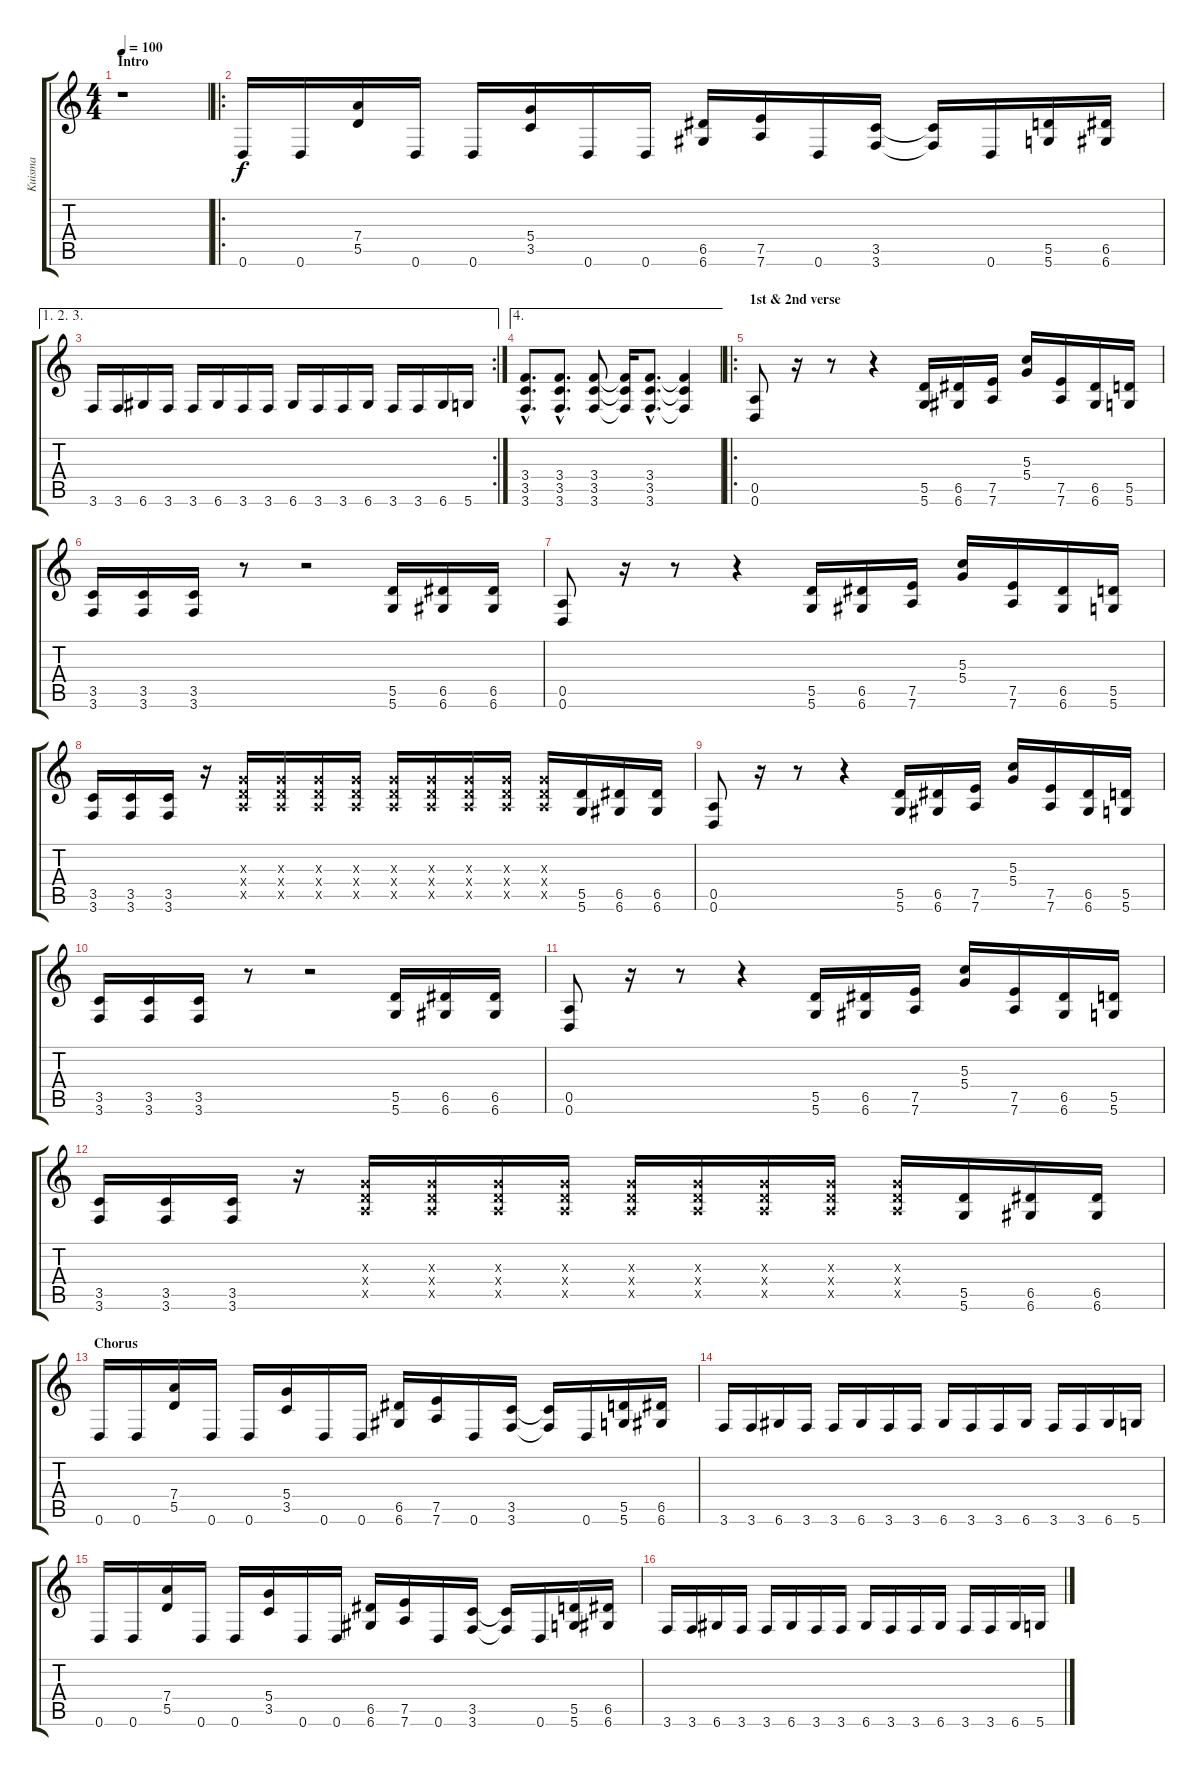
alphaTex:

\track ("Kuisma" "Kuisma") {instrument distortionguitar}
\staff {score tabs}
\tuning (E4 B3 G3 D3 A2 D2) {hide}
\ts (4 4)
\section ("" "Intro")
\tempo 100
\clef g2
\ks c
r.1{dy f instrument distortionguitar} |
\ro
0.6.16 0.6.16 (7.4 5.5).16 0.6.16 0.6.16 (5.4 3.5).16 0.6.16 0.6.16 (6.5 6.6).16 (7.5 7.6).16 0.6.16 (3.5 3.6).16 (3.5{t} 3.6{t}).16 0.6.16 (5.5 5.6).16 (6.5 6.6).16 |
\ae (1 2 3)
\rc 2
3.6.16 3.6.16 6.6.16 3.6.16 3.6.16 6.6.16 3.6.16 3.6.16 6.6.16 3.6.16 3.6.16 6.6.16 3.6.16 3.6.16 6.6.16 5.6.16 |
\ae 4
(3.4{hac} 3.5{hac} 3.6{hac}).8{d} (3.4{hac} 3.5{hac} 3.6{hac}).8{d} (3.4 3.5 3.6).8 (3.4{t} 3.5{t} 3.6{t}).16 (3.4{hac} 3.5{hac} 3.6{hac}).8{d} (3.4{t} 3.5{t} 3.6{t}).4 |
\ro
\section ("" "1st & 2nd verse")
(0.5 0.6).8 r.16 r.8 r.4 (5.5 5.6).16 (6.5 6.6).16 (7.5 7.6).16 (5.3 5.4).16 (7.5 7.6).16 (6.5 6.6).16 (5.5 5.6).16 |
(3.5 3.6).16 (3.5 3.6).16 (3.5 3.6).16 r.8 r.2 (5.5 5.6).16 (6.5 6.6).16 (6.5 6.6).16 |
(0.5 0.6).8 r.16 r.8 r.4 (5.5 5.6).16 (6.5 6.6).16 (7.5 7.6).16 (5.3 5.4).16 (7.5 7.6).16 (6.5 6.6).16 (5.5 5.6).16 |
(3.5 3.6).16 (3.5 3.6).16 (3.5 3.6).16 r.16 (0.3{x} 0.4{x} 0.5{x}).16 (0.3{x} 0.4{x} 0.5{x}).16 (0.3{x} 0.4{x} 0.5{x}).16 (0.3{x} 0.4{x} 0.5{x}).16 (0.3{x} 0.4{x} 0.5{x}).16 (0.3{x} 0.4{x} 0.5{x}).16 (0.3{x} 0.4{x} 0.5{x}).16 (0.3{x} 0.4{x} 0.5{x}).16 (0.3{x} 0.4{x} 0.5{x}).16 (5.5 5.6).16 (6.5 6.6).16 (6.5 6.6).16 |
(0.5 0.6).8 r.16 r.8 r.4 (5.5 5.6).16 (6.5 6.6).16 (7.5 7.6).16 (5.3 5.4).16 (7.5 7.6).16 (6.5 6.6).16 (5.5 5.6).16 |
(3.5 3.6).16 (3.5 3.6).16 (3.5 3.6).16 r.8 r.2 (5.5 5.6).16 (6.5 6.6).16 (6.5 6.6).16 |
(0.5 0.6).8 r.16 r.8 r.4 (5.5 5.6).16 (6.5 6.6).16 (7.5 7.6).16 (5.3 5.4).16 (7.5 7.6).16 (6.5 6.6).16 (5.5 5.6).16 |
(3.5 3.6).16 (3.5 3.6).16 (3.5 3.6).16 r.16 (0.3{x} 0.4{x} 0.5{x}).16 (0.3{x} 0.4{x} 0.5{x}).16 (0.3{x} 0.4{x} 0.5{x}).16 (0.3{x} 0.4{x} 0.5{x}).16 (0.3{x} 0.4{x} 0.5{x}).16 (0.3{x} 0.4{x} 0.5{x}).16 (0.3{x} 0.4{x} 0.5{x}).16 (0.3{x} 0.4{x} 0.5{x}).16 (0.3{x} 0.4{x} 0.5{x}).16 (5.5 5.6).16 (6.5 6.6).16 (6.5 6.6).16 |
\section ("" "Chorus")
0.6.16 0.6.16 (7.4 5.5).16 0.6.16 0.6.16 (5.4 3.5).16 0.6.16 0.6.16 (6.5 6.6).16 (7.5 7.6).16 0.6.16 (3.5 3.6).16 (3.5{t} 3.6{t}).16 0.6.16 (5.5 5.6).16 (6.5 6.6).16 |
3.6.16 3.6.16 6.6.16 3.6.16 3.6.16 6.6.16 3.6.16 3.6.16 6.6.16 3.6.16 3.6.16 6.6.16 3.6.16 3.6.16 6.6.16 5.6.16 |
0.6.16 0.6.16 (7.4 5.5).16 0.6.16 0.6.16 (5.4 3.5).16 0.6.16 0.6.16 (6.5 6.6).16 (7.5 7.6).16 0.6.16 (3.5 3.6).16 (3.5{t} 3.6{t}).16 0.6.16 (5.5 5.6).16 (6.5 6.6).16 |
3.6.16 3.6.16 6.6.16 3.6.16 3.6.16 6.6.16 3.6.16 3.6.16 6.6.16 3.6.16 3.6.16 6.6.16 3.6.16 3.6.16 6.6.16 5.6.16
